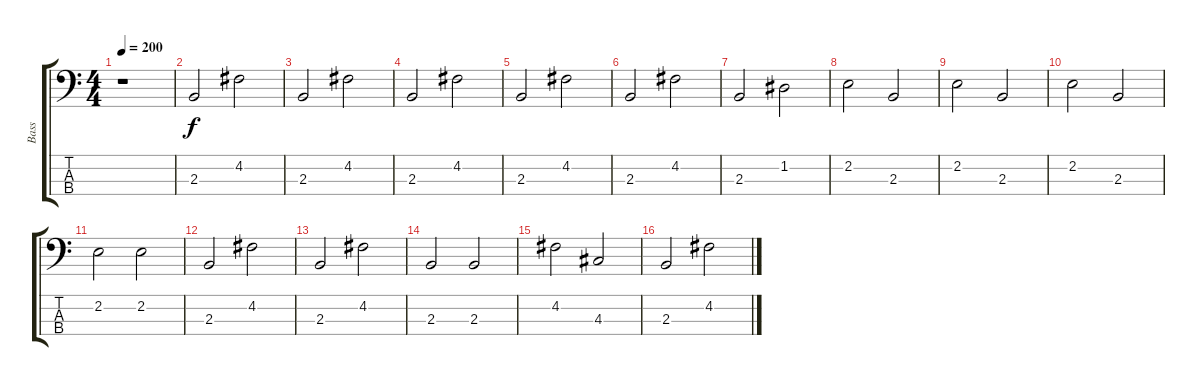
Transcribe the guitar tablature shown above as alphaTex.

\track ("Bass" "Bass") {instrument electricbassfinger}
\staff {score tabs}
\tuning (G2 D2 A1 E1) {hide}
\ts (4 4)
\tempo 200
\clef f4
\ks c
r.1{dy f instrument electricbassfinger} |
2.3.2 4.2.2 |
2.3.2 4.2.2 |
2.3.2 4.2.2 |
2.3.2 4.2.2 |
2.3.2 4.2.2 |
2.3.2 1.2.2 |
2.2.2 2.3.2 |
2.2.2 2.3.2 |
2.2.2 2.3.2 |
2.2.2 2.2.2 |
2.3.2 4.2.2 |
2.3.2 4.2.2 |
2.3.2 2.3.2 |
4.2.2 4.3.2 |
2.3.2 4.2.2
